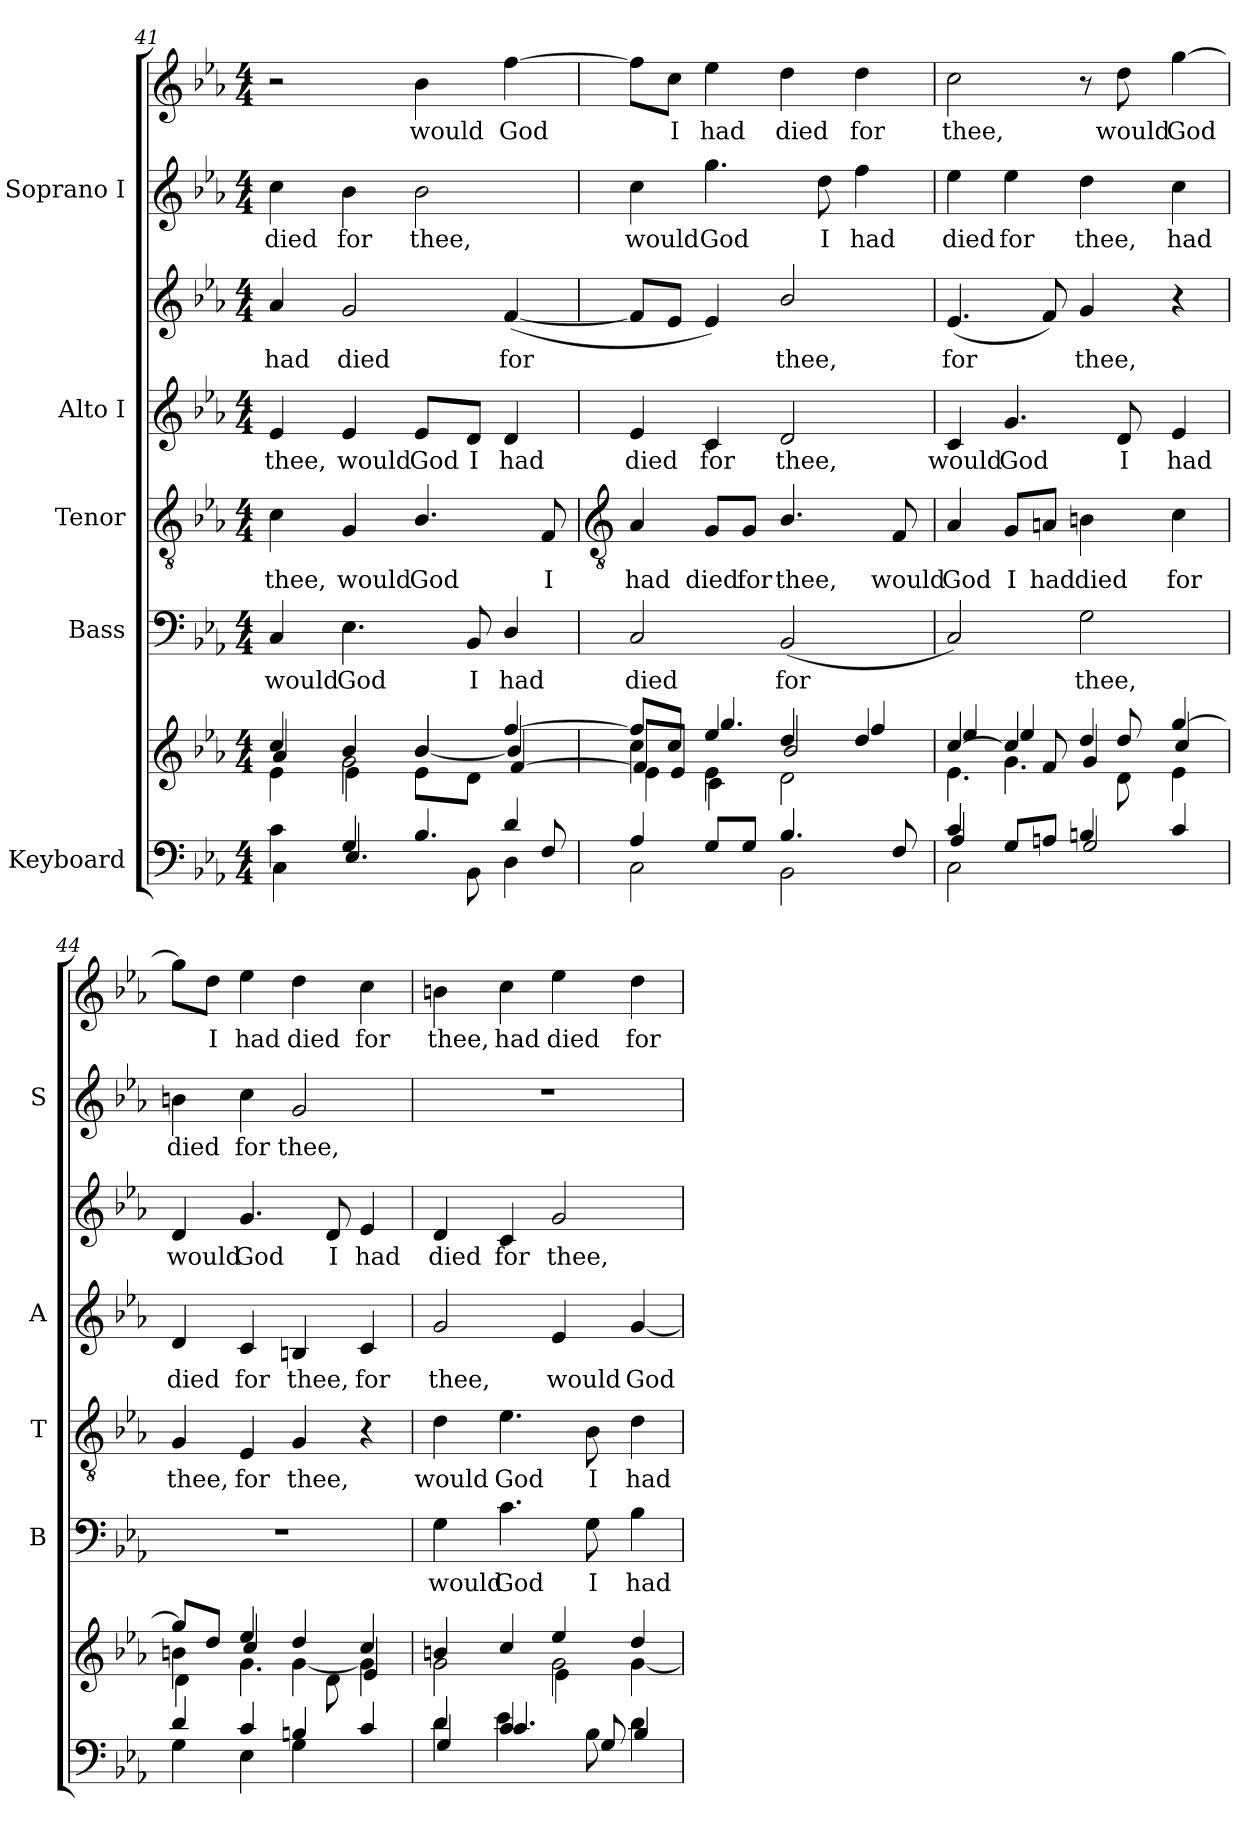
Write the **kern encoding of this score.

**kern	**kern	**kern	**text	**kern	**text	**kern	**text	**kern	**text	**kern	**text	**kern	**text
*part5	*part5	*part4	*part4	*part3	*part3	*part2	*part2	*part2	*part2	*part1	*part1	*part1	*part1
*staff8	*staff7	*staff6	*staff6	*staff5	*staff5	*staff4	*staff4	*staff3	*staff3	*staff2	*staff2	*staff1	*staff1
*I"Keyboard	*	*I"Bass	*	*I"Tenor	*	*I"Alto I	*	*	*	*I"Soprano I	*	*	*
*	*	*I'B	*	*I'T	*	*I'A	*	*	*	*I'S	*	*	*
*clefF4	*clefG2	*clefF4	*	*clefGv2	*	*clefG2	*	*clefG2	*	*clefG2	*	*clefG2	*
*k[b-e-a-]	*k[b-e-a-]	*k[b-e-a-]	*	*k[b-e-a-]	*	*k[b-e-a-]	*	*k[b-e-a-]	*	*k[b-e-a-]	*	*k[b-e-a-]	*
*E-:	*E-:	*E-:	*	*E-:	*	*E-:	*	*E-:	*	*E-:	*	*E-:	*
*M4/4	*M4/4	*M4/4	*	*M4/4	*	*M4/4	*	*M4/4	*	*M4/4	*	*M4/4	*
=41	=41	=41	=41	=41	=41	=41	=41	=41	=41	=41	=41	=41	=41
*^	*^	*	*	*	*	*	*	*	*	*	*	*	*
*	*^	*	*^	*	*	*	*	*	*	*	*	*	*	*	*
*	*	*	*	*	*^	*	*	*	*	*	*	*	*	*	*	*	*
!	!	!	!	!	!	!	!	!LO:LY:b	!	!LO:LY:b	!	!LO:LY:b	!	!LO:LY:b	!	!LO:LY:b	!	!
2.ryy	4c	4C\	2ryy	4cc/	4a-	4e-	4C	would	4c	thee,	4e-	thee,	4a-	had	4cc	died	2r	.
!	!	!	!	!	!	!	!	!LO:LY:b	!	!LO:LY:b	!	!LO:LY:b	!	!LO:LY:b	!	!LO:LY:b	!	!
.	4G/	4.E-	.	4b-/	2g\	4e-	4.E-	God	4G	would	4e-	would	2g	died	4b-	for	.	.
!	!	!	!	!	!	!	!	!	!	!LO:LY:b	!	!LO:LY:b	!	!	!	!LO:LY:b	!	!LO:LY:b
.	4.B-/	.	4b-/	[4b-/	.	8e-\L	.	.	4.B-/	God	8e-/L	God	.	.	2b-	thee,	4b-	would
!	!	!	!	!	!	!	!	!LO:LY:b	!	!	!	!LO:LY:b	!	!	!	!	!	!
.	.	8BB-\	.	.	.	8d\J	8BB-	I	.	.	8d/J	I	.	.	.	.	.	.
!	!	!	!	!	!	!	!	!LO:LY:b	!	!	!	!LO:LY:b	!	!LO:LY:b	!	!	!	!LO:LY:b
4d	.	4D\	[4ff/	4b-/]	[4f	4ryy	4D/	had	.	.	4d	had	(<[4f	for	.	.	[4ff	God
!	!	!	!	!	!	!	!	!	!	!LO:LY:b	!	!	!	!	!	!	!	!
.	8F/	.	.	.	.	.	.	.	8F	I	.	.	.	.	.	.	.	.
*v	*v	*v	*	*	*	*	*	*	*	*	*	*	*	*	*	*	*	*
!!LO:LB:g=z
=42	=42	=42	=42	=42	=42	=42	=42	=42	=42	=42	=42	=42	=42	=42	=42	=42
*	*	*	*	*	*	*	*clefGv2	*	*	*	*	*	*	*	*	*
*^	*	*	*	*	*	*	*	*	*	*	*	*	*	*	*	*
!	!	!	!	!	!	!	!LO:LY:b	!	!LO:LY:b	!	!LO:LY:b	!	!	!	!LO:LY:b	!	!
4A-/	2C\	8ff/L]	4cc	8f\L]	4e-\	2C	died	4A-	had	4e-	died	8fL]	.	4cc	would	8ff\L]	.
!	!	!	!	!	!	!	!	!	!	!	!	!	!	!	!	!	!LO:LY:b
.	.	8cc/J	.	8e-/J	.	.	.	.	.	.	.	8e-J	.	.	.	8cc\J	I
!	!	!	!	!	!	!	!	!	!LO:LY:b	!	!LO:LY:b	!	!	!	!LO:LY:b	!	!LO:LY:b
8G/L	.	4ee-	4.gg/	4e-\	4c\	.	.	8G/L	died	4c	for	4e-)	.	4.gg	God	4ee-	had
!	!	!	!	!	!	!	!	!	!LO:LY:b	!	!	!	!	!	!	!	!
8G/J	.	.	.	.	.	.	.	8G/J	for	.	.	.	.	.	.	.	.
!	!	!	!	!	!	!	!LO:LY:b	!	!LO:LY:b	!	!LO:LY:b	!	!LO:LY:b	!	!	!	!LO:LY:b
4.B-/	2BB-\	4dd/	.	2b-	2d\	(<2BB-	for	4.B-/	thee,	2d	thee,	2b-/	thee,	.	.	4dd	died
!	!	!	!	!	!	!	!	!	!	!	!	!	!	!	!LO:LY:b	!	!
.	.	.	8dd/yy	.	.	.	.	.	.	.	.	.	.	8dd	I	.	.
!	!	!	!	!	!	!	!	!	!	!	!	!	!	!	!LO:LY:b	!	!LO:LY:b
.	.	4dd/	4ff/	.	.	.	.	.	.	.	.	.	.	4ff	had	4dd	for
!	!	!	!	!	!	!	!	!	!LO:LY:b	!	!	!	!	!	!	!	!
8F/	.	.	.	.	.	.	.	8F	would	.	.	.	.	.	.	.	.
=43	=43	=43	=43	=43	=43	=43	=43	=43	=43	=43	=43	=43	=43	=43	=43	=43	=43
*	*^	*	*	*	*	*	*	*	*	*	*	*	*	*	*	*	*
!	!	!	!	!	!	!	!	!	!	!LO:LY:b	!	!LO:LY:b	!	!LO:LY:b	!	!LO:LY:b	!	!LO:LY:b
4c/	4A-/	2C\	[4cc/	4ee-/	4.e-\	4ryy	2C)	.	4A-	God	4c	would	(<4.e-	for	4ee-	died	2cc	thee,
!	!	!	!	!	!	!	!	!	!	!LO:LY:b	!	!LO:LY:b	!	!	!	!LO:LY:b	!	!
2.ryy	8G/L	.	4cc/]	4ee-/	.	4.g\	.	.	8G/L	I	4.g	God	.	.	4ee-	for	.	.
!	!	!	!	!	!	!	!	!	!	!LO:LY:b	!	!	!	!	!	!	!	!
.	8An/J	.	.	.	8f	.	.	.	8An/J	had	.	.	8f)	.	.	.	.	.
!	!	!	!	!	!	!	!	!LO:LY:b	!	!LO:LY:b	!	!	!	!LO:LY:b	!	!LO:LY:b	!	!
.	4Bn/	2G	8ryy	4dd/	4g	.	2G	thee,	4Bn	died	.	.	4g	thee,	4dd	thee,	8r	.
!	!	!	!	!	!	!	!	!	!	!	!	!LO:LY:b	!	!	!	!	!	!LO:LY:b
.	.	.	8dd/	.	.	8d	.	.	.	.	8d	I	.	.	.	.	8dd	would
!	!	!	!	!	!	!	!	!	!	!LO:LY:b	!	!LO:LY:b	!	!	!	!LO:LY:b	!	!LO:LY:b
.	4c/	.	[4gg/	4cc/	4ryy	4e-	.	.	4c	for	4e-	had	4r	.	4cc	had	[4gg	God
=44	=44	=44	=44	=44	=44	=44	=44	=44	=44	=44	=44	=44	=44	=44	=44	=44	=44	=44
!	!	!	!	!	!	!	!	!	!	!LO:LY:b	!	!LO:LY:b	!	!LO:LY:b	!	!LO:LY:b	!	!
*	*	*	*	*	*v	*v	*	*	*	*	*	*	*	*	*	*	*	*
4d	4G\	1ryy	8gg/L]	4bn	4d\	1r	.	4G	thee,	4d	died	4d	would	4bn	died	8gg\L]	.
!	!	!	!	!	!	!	!	!	!	!	!	!	!	!	!	!	!LO:LY:b
.	.	.	8dd/J	.	.	.	.	.	.	.	.	.	.	.	.	8dd\J	I
!	!	!	!	!	!	!	!	!	!LO:LY:b	!	!LO:LY:b	!	!LO:LY:b	!	!LO:LY:b	!	!LO:LY:b
4c	4E-\	.	4ee-/	4cc/	4.g\	.	.	4E-	for	4c	for	4.g	God	4cc	for	4ee-	had
!	!	!	!	!	!	!	!	!	!LO:LY:b	!	!LO:LY:b	!	!	!	!LO:LY:b	!	!LO:LY:b
4Bn	4G\	.	4dd/	[4g	.	.	.	4G	thee,	4Bn	thee,	.	.	2g	thee,	4dd	died
!	!	!	!	!	!	!	!	!	!	!	!	!	!LO:LY:b	!	!	!	!
.	.	.	.	.	8d\	.	.	.	.	.	.	8d	I	.	.	.	.
!	!	!	!	!	!	!	!	!	!	!	!LO:LY:b	!	!LO:LY:b	!	!	!	!LO:LY:b
4c	4ryy	.	4cc/	4g]	4e-	.	.	4r	.	4c	for	4e-	had	.	.	4cc	for
=45	=45	=45	=45	=45	=45	=45	=45	=45	=45	=45	=45	=45	=45	=45	=45	=45	=45
*	*	*	*	*	*^	*	*	*	*	*	*	*	*	*	*	*	*
!	!	!	!	!	!	!	!	!LO:LY:b	!	!LO:LY:b	!	!LO:LY:b	!	!LO:LY:b	!	!	!	!LO:LY:b
4d	4d\	4G	4bn/	1ryy	2ryy	2g\	4G	would	4d	would	2g	thee,	4d	died	1r	.	4bn	thee,
!	!	!	!	!	!	!	!	!LO:LY:b	!	!LO:LY:b	!	!	!	!LO:LY:b	!	!	!	!LO:LY:b
4c	4.e-\	4.c	4cc/	.	.	.	4.c	God	4.e-	God	.	.	4c	for	.	.	4cc	had
!	!	!	!	!	!	!	!	!	!	!	!	!LO:LY:b	!	!LO:LY:b	!	!	!	!LO:LY:b
2ryy	.	.	4ee-/	.	2g\	4e-	.	.	.	.	4e-	would	2g	thee,	.	.	4ee-	died
!	!	!	!	!	!	!	!	!LO:LY:b	!	!LO:LY:b	!	!	!	!	!	!	!	!
.	8B-\	8G	.	.	.	.	8G	I	8B-	I	.	.	.	.	.	.	.	.
!	!	!	!	!	!	!	!	!LO:LY:b	!	!LO:LY:b	!	!LO:LY:b	!	!	!	!	!	!LO:LY:b
.	4d\	4B-	4dd/	.	.	[4g	4B-	had	4d	had	[4g	God	.	.	.	.	4dd	for
*v	*v	*v	*	*	*	*	*	*	*	*	*	*	*	*	*	*	*	*
*	*v	*v	*v	*v	*	*	*	*	*	*	*	*	*	*	*	*
=	=	=	=	=	=	=	=	=	=	=	=	=	=
*-	*-	*-	*-	*-	*-	*-	*-	*-	*-	*-	*-	*-	*-
